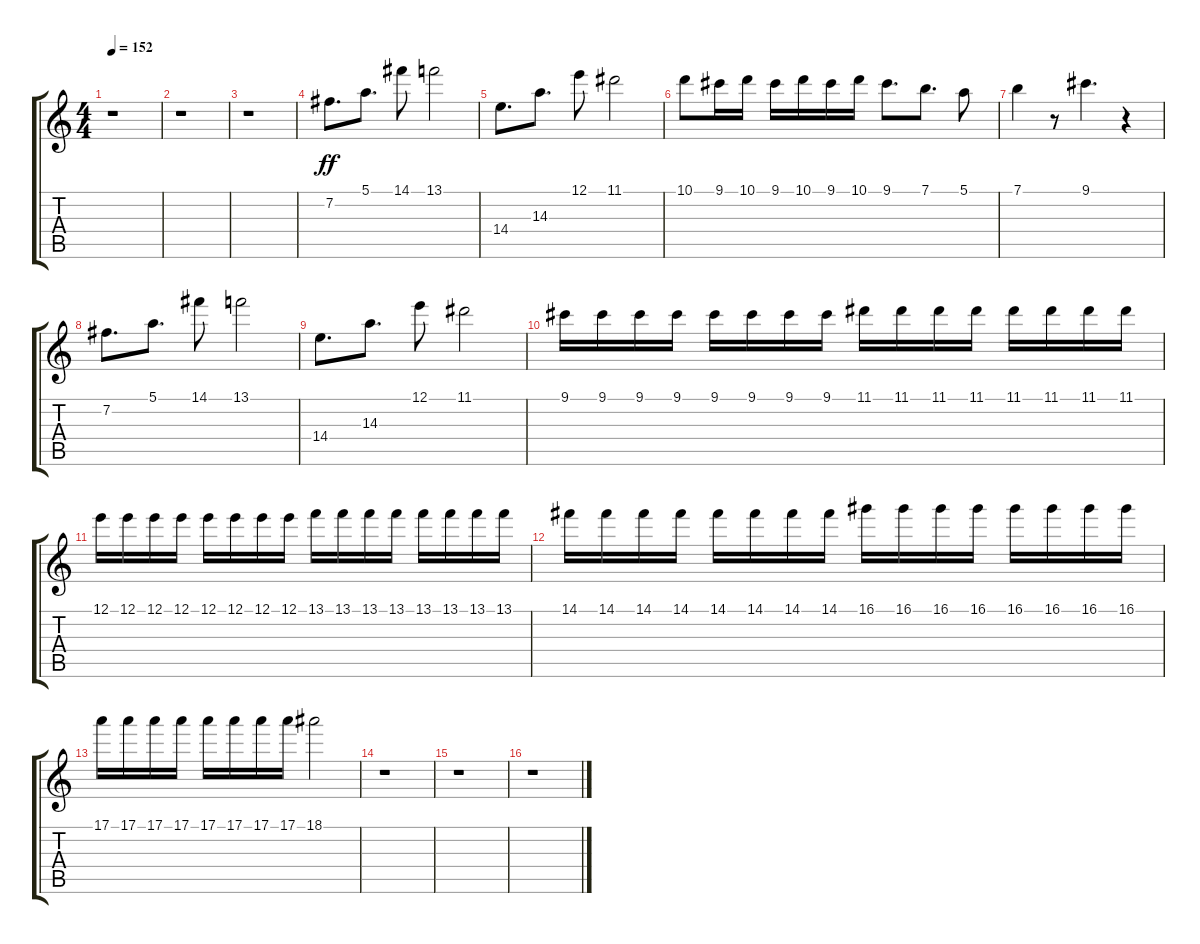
\track "" {instrument overdrivenguitar}
\staff {score tabs}
\tuning (E4 B3 G3 D3 A2 E2) {hide}
\ts (4 4)
\tempo 152
\clef g2
\ks c
r.1{dy ff} |
r.1 |
r.1 |
7.2.8{d} 5.1.8{d} 14.1.8 13.1.2 |
14.4.8{d} 14.3.8{d} 12.1.8 11.1.2 |
10.1.8 9.1.16 10.1.16 9.1.16 10.1.16 9.1.16 10.1.16 9.1.8{d} 7.1.8{d} 5.1.8 |
7.1.4 r.8 9.1.4{d} r.4 |
7.2.8{d} 5.1.8{d} 14.1.8 13.1.2 |
14.4.8{d} 14.3.8{d} 12.1.8 11.1.2 |
9.1.16 9.1.16 9.1.16 9.1.16 9.1.16 9.1.16 9.1.16 9.1.16 11.1.16 11.1.16 11.1.16 11.1.16 11.1.16 11.1.16 11.1.16 11.1.16 |
12.1.16 12.1.16 12.1.16 12.1.16 12.1.16 12.1.16 12.1.16 12.1.16 13.1.16 13.1.16 13.1.16 13.1.16 13.1.16 13.1.16 13.1.16 13.1.16 |
14.1.16 14.1.16 14.1.16 14.1.16 14.1.16 14.1.16 14.1.16 14.1.16 16.1.16 16.1.16 16.1.16 16.1.16 16.1.16 16.1.16 16.1.16 16.1.16 |
17.1.16 17.1.16 17.1.16 17.1.16 17.1.16 17.1.16 17.1.16 17.1.16 18.1.2 |
r.1 |
r.1 |
r.1
